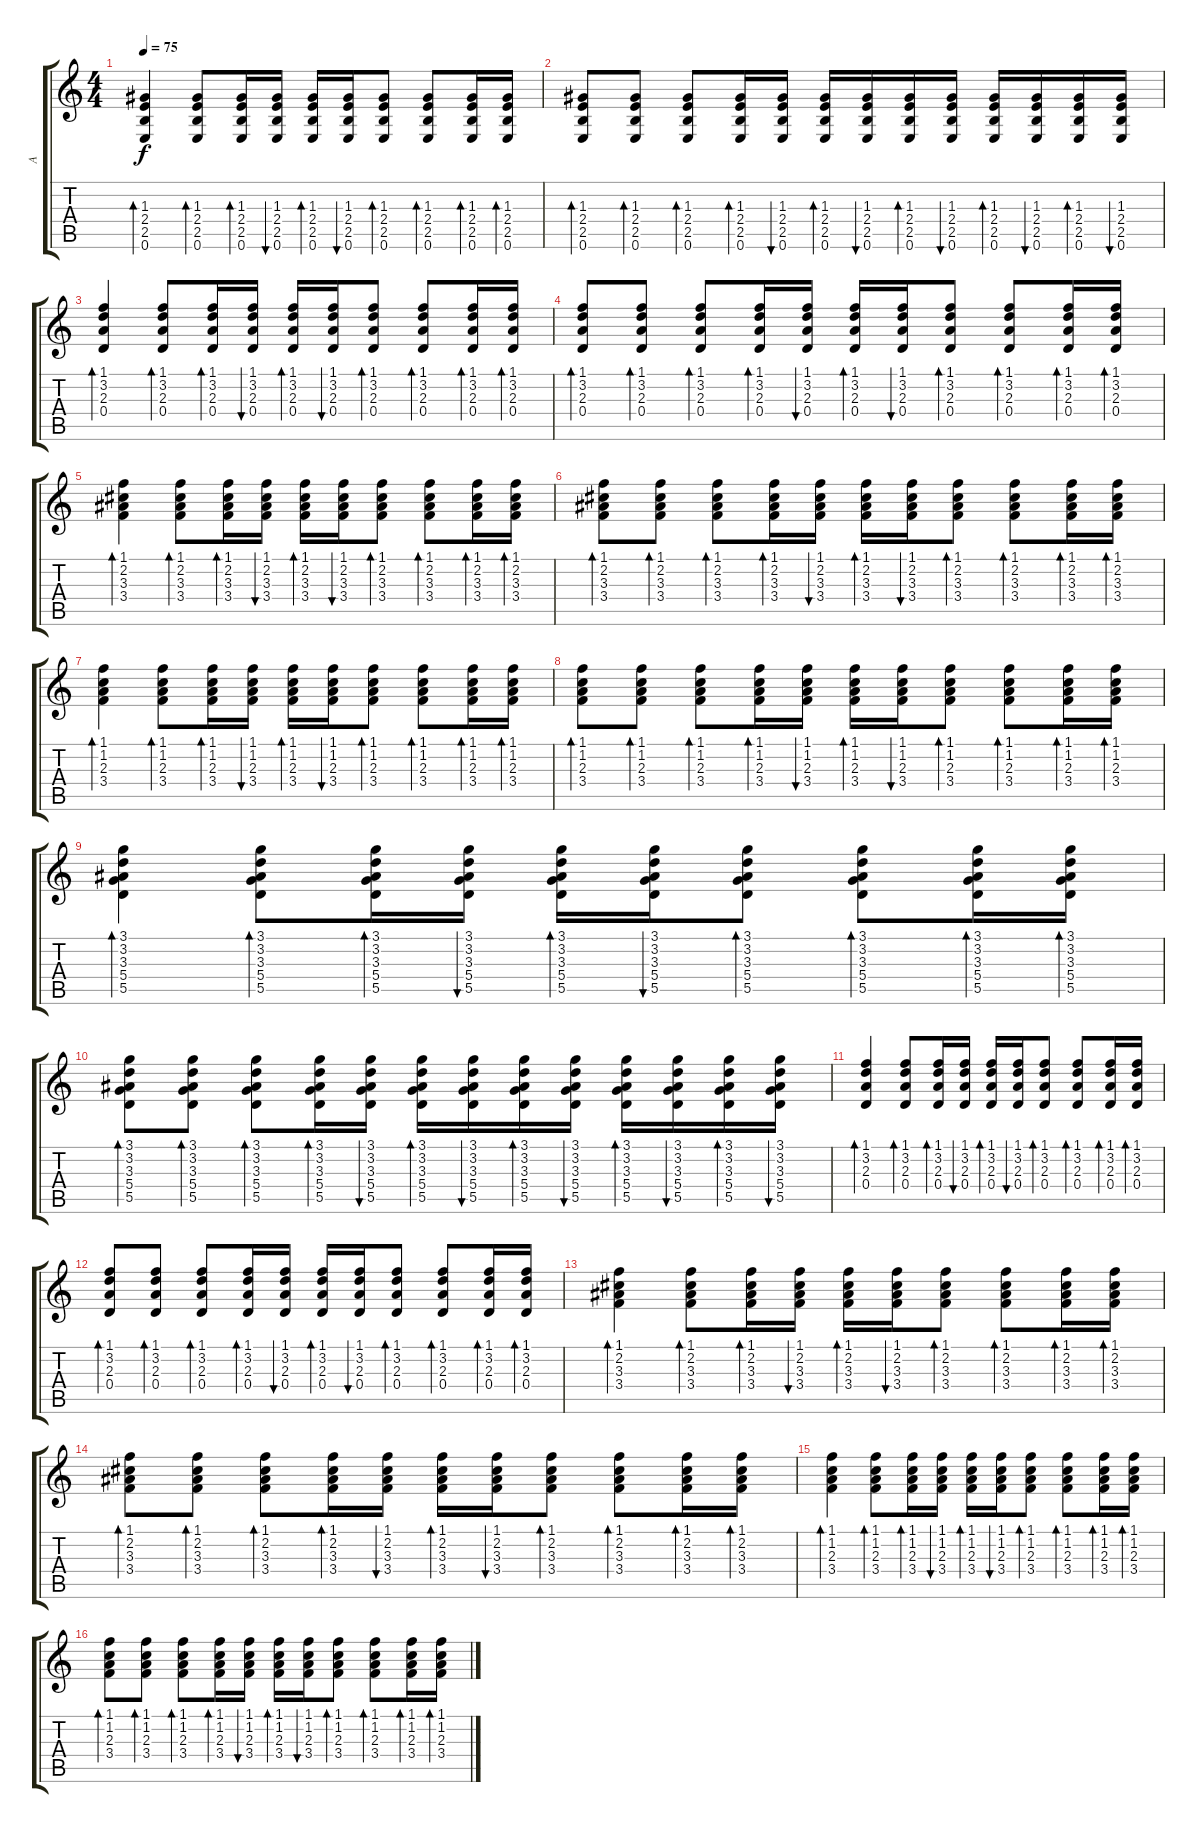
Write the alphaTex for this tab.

\track ("A" "A") {instrument acousticguitarsteel}
\staff {score tabs}
\tuning (E4 B3 G3 D3 A2 E2) {hide}
\ts (4 4)
\tempo 75
\clef g2
\ks c
(1.3 2.4 2.5 0.6).4{bd 30 dy f} (1.3 2.4 2.5 0.6).8{bd 30} (1.3 2.4 2.5 0.6).16{bd 30} (1.3 2.4 2.5 0.6).16{bu 30} (1.3 2.4 2.5 0.6).16{bd 30} (1.3 2.4 2.5 0.6).16{bu 30} (1.3 2.4 2.5 0.6).8{bd 30} (1.3 2.4 2.5 0.6).8{bd 30} (1.3 2.4 2.5 0.6).16{bd 30} (1.3 2.4 2.5 0.6).16{bd 30} |
(1.3 2.4 2.5 0.6).8{bd 30} (1.3 2.4 2.5 0.6).8{bd 30} (1.3 2.4 2.5 0.6).8{bd 30} (1.3 2.4 2.5 0.6).16{bd 30} (1.3 2.4 2.5 0.6).16{bu 30} (1.3 2.4 2.5 0.6).16{bd 30} (1.3 2.4 2.5 0.6).16{bu 30} (1.3 2.4 2.5 0.6).16{bd 30} (1.3 2.4 2.5 0.6).16{bu 30} (1.3 2.4 2.5 0.6).16{bd 30} (1.3 2.4 2.5 0.6).16{bu 30} (1.3 2.4 2.5 0.6).16{bd 30} (1.3 2.4 2.5 0.6).16{bu 30} |
(1.1 3.2 2.3 0.4).4{bd 30} (1.1 3.2 2.3 0.4).8{bd 30} (1.1 3.2 2.3 0.4).16{bd 30} (1.1 3.2 2.3 0.4).16{bu 30} (1.1 3.2 2.3 0.4).16{bd 30} (1.1 3.2 2.3 0.4).16{bu 30} (1.1 3.2 2.3 0.4).8{bd 30} (1.1 3.2 2.3 0.4).8{bd 30} (1.1 3.2 2.3 0.4).16{bd 30} (1.1 3.2 2.3 0.4).16{bd 30} |
(1.1 3.2 2.3 0.4).8{bd 30} (1.1 3.2 2.3 0.4).8{bd 30} (1.1 3.2 2.3 0.4).8{bd 30} (1.1 3.2 2.3 0.4).16{bd 30} (1.1 3.2 2.3 0.4).16{bu 30} (1.1 3.2 2.3 0.4).16{bd 30} (1.1 3.2 2.3 0.4).16{bu 30} (1.1 3.2 2.3 0.4).8{bd 30} (1.1 3.2 2.3 0.4).8{bd 30} (1.1 3.2 2.3 0.4).16{bd 30} (1.1 3.2 2.3 0.4).16{bd 30} |
(1.1 2.2 3.3 3.4).4{bd 30} (1.1 2.2 3.3 3.4).8{bd 30} (1.1 2.2 3.3 3.4).16{bd 30} (1.1 2.2 3.3 3.4).16{bu 30} (1.1 2.2 3.3 3.4).16{bd 30} (1.1 2.2 3.3 3.4).16{bu 30} (1.1 2.2 3.3 3.4).8{bd 30} (1.1 2.2 3.3 3.4).8{bd 30} (1.1 2.2 3.3 3.4).16{bd 30} (1.1 2.2 3.3 3.4).16{bd 30} |
(1.1 2.2 3.3 3.4).8{bd 30} (1.1 2.2 3.3 3.4).8{bd 30} (1.1 2.2 3.3 3.4).8{bd 30} (1.1 2.2 3.3 3.4).16{bd 30} (1.1 2.2 3.3 3.4).16{bu 30} (1.1 2.2 3.3 3.4).16{bd 30} (1.1 2.2 3.3 3.4).16{bu 30} (1.1 2.2 3.3 3.4).8{bd 30} (1.1 2.2 3.3 3.4).8{bd 30} (1.1 2.2 3.3 3.4).16{bd 30} (1.1 2.2 3.3 3.4).16{bd 30} |
(1.1 1.2 2.3 3.4).4{bd 30} (1.1 1.2 2.3 3.4).8{bd 30} (1.1 1.2 2.3 3.4).16{bd 30} (1.1 1.2 2.3 3.4).16{bu 30} (1.1 1.2 2.3 3.4).16{bd 30} (1.1 1.2 2.3 3.4).16{bu 30} (1.1 1.2 2.3 3.4).8{bd 30} (1.1 1.2 2.3 3.4).8{bd 30} (1.1 1.2 2.3 3.4).16{bd 30} (1.1 1.2 2.3 3.4).16{bd 30} |
(1.1 1.2 2.3 3.4).8{bd 30} (1.1 1.2 2.3 3.4).8{bd 30} (1.1 1.2 2.3 3.4).8{bd 30} (1.1 1.2 2.3 3.4).16{bd 30} (1.1 1.2 2.3 3.4).16{bu 30} (1.1 1.2 2.3 3.4).16{bd 30} (1.1 1.2 2.3 3.4).16{bu 30} (1.1 1.2 2.3 3.4).8{bd 30} (1.1 1.2 2.3 3.4).8{bd 30} (1.1 1.2 2.3 3.4).16{bd 30} (1.1 1.2 2.3 3.4).16{bd 30} |
(3.1 3.2 3.3 5.4 5.5).4{bd 30} (3.1 3.2 3.3 5.4 5.5).8{bd 30} (3.1 3.2 3.3 5.4 5.5).16{bd 30} (3.1 3.2 3.3 5.4 5.5).16{bu 30} (3.1 3.2 3.3 5.4 5.5).16{bd 30} (3.1 3.2 3.3 5.4 5.5).16{bu 30} (3.1 3.2 3.3 5.4 5.5).8{bd 30} (3.1 3.2 3.3 5.4 5.5).8{bd 30} (3.1 3.2 3.3 5.4 5.5).16{bd 30} (3.1 3.2 3.3 5.4 5.5).16{bd 30} |
(3.1 3.2 3.3 5.4 5.5).8{bd 30} (3.1 3.2 3.3 5.4 5.5).8{bd 30} (3.1 3.2 3.3 5.4 5.5).8{bd 30} (3.1 3.2 3.3 5.4 5.5).16{bd 30} (3.1 3.2 3.3 5.4 5.5).16{bu 30} (3.1 3.2 3.3 5.4 5.5).16{bd 30} (3.1 3.2 3.3 5.4 5.5).16{bu 30} (3.1 3.2 3.3 5.4 5.5).16{bd 30} (3.1 3.2 3.3 5.4 5.5).16{bu 30} (3.1 3.2 3.3 5.4 5.5).16{bd 30} (3.1 3.2 3.3 5.4 5.5).16{bu 30} (3.1 3.2 3.3 5.4 5.5).16{bd 30} (3.1 3.2 3.3 5.4 5.5).16{bu 30} |
(1.1 3.2 2.3 0.4).4{bd 30} (1.1 3.2 2.3 0.4).8{bd 30} (1.1 3.2 2.3 0.4).16{bd 30} (1.1 3.2 2.3 0.4).16{bu 30} (1.1 3.2 2.3 0.4).16{bd 30} (1.1 3.2 2.3 0.4).16{bu 30} (1.1 3.2 2.3 0.4).8{bd 30} (1.1 3.2 2.3 0.4).8{bd 30} (1.1 3.2 2.3 0.4).16{bd 30} (1.1 3.2 2.3 0.4).16{bd 30} |
(1.1 3.2 2.3 0.4).8{bd 30} (1.1 3.2 2.3 0.4).8{bd 30} (1.1 3.2 2.3 0.4).8{bd 30} (1.1 3.2 2.3 0.4).16{bd 30} (1.1 3.2 2.3 0.4).16{bu 30} (1.1 3.2 2.3 0.4).16{bd 30} (1.1 3.2 2.3 0.4).16{bu 30} (1.1 3.2 2.3 0.4).8{bd 30} (1.1 3.2 2.3 0.4).8{bd 30} (1.1 3.2 2.3 0.4).16{bd 30} (1.1 3.2 2.3 0.4).16{bd 30} |
(1.1 2.2 3.3 3.4).4{bd 30} (1.1 2.2 3.3 3.4).8{bd 30} (1.1 2.2 3.3 3.4).16{bd 30} (1.1 2.2 3.3 3.4).16{bu 30} (1.1 2.2 3.3 3.4).16{bd 30} (1.1 2.2 3.3 3.4).16{bu 30} (1.1 2.2 3.3 3.4).8{bd 30} (1.1 2.2 3.3 3.4).8{bd 30} (1.1 2.2 3.3 3.4).16{bd 30} (1.1 2.2 3.3 3.4).16{bd 30} |
(1.1 2.2 3.3 3.4).8{bd 30} (1.1 2.2 3.3 3.4).8{bd 30} (1.1 2.2 3.3 3.4).8{bd 30} (1.1 2.2 3.3 3.4).16{bd 30} (1.1 2.2 3.3 3.4).16{bu 30} (1.1 2.2 3.3 3.4).16{bd 30} (1.1 2.2 3.3 3.4).16{bu 30} (1.1 2.2 3.3 3.4).8{bd 30} (1.1 2.2 3.3 3.4).8{bd 30} (1.1 2.2 3.3 3.4).16{bd 30} (1.1 2.2 3.3 3.4).16{bd 30} |
(1.1 1.2 2.3 3.4).4{bd 30} (1.1 1.2 2.3 3.4).8{bd 30} (1.1 1.2 2.3 3.4).16{bd 30} (1.1 1.2 2.3 3.4).16{bu 30} (1.1 1.2 2.3 3.4).16{bd 30} (1.1 1.2 2.3 3.4).16{bu 30} (1.1 1.2 2.3 3.4).8{bd 30} (1.1 1.2 2.3 3.4).8{bd 30} (1.1 1.2 2.3 3.4).16{bd 30} (1.1 1.2 2.3 3.4).16{bd 30} |
(1.1 1.2 2.3 3.4).8{bd 30} (1.1 1.2 2.3 3.4).8{bd 30} (1.1 1.2 2.3 3.4).8{bd 30} (1.1 1.2 2.3 3.4).16{bd 30} (1.1 1.2 2.3 3.4).16{bu 30} (1.1 1.2 2.3 3.4).16{bd 30} (1.1 1.2 2.3 3.4).16{bu 30} (1.1 1.2 2.3 3.4).8{bd 30} (1.1 1.2 2.3 3.4).8{bd 30} (1.1 1.2 2.3 3.4).16{bd 30} (1.1 1.2 2.3 3.4).16{bd 30}
